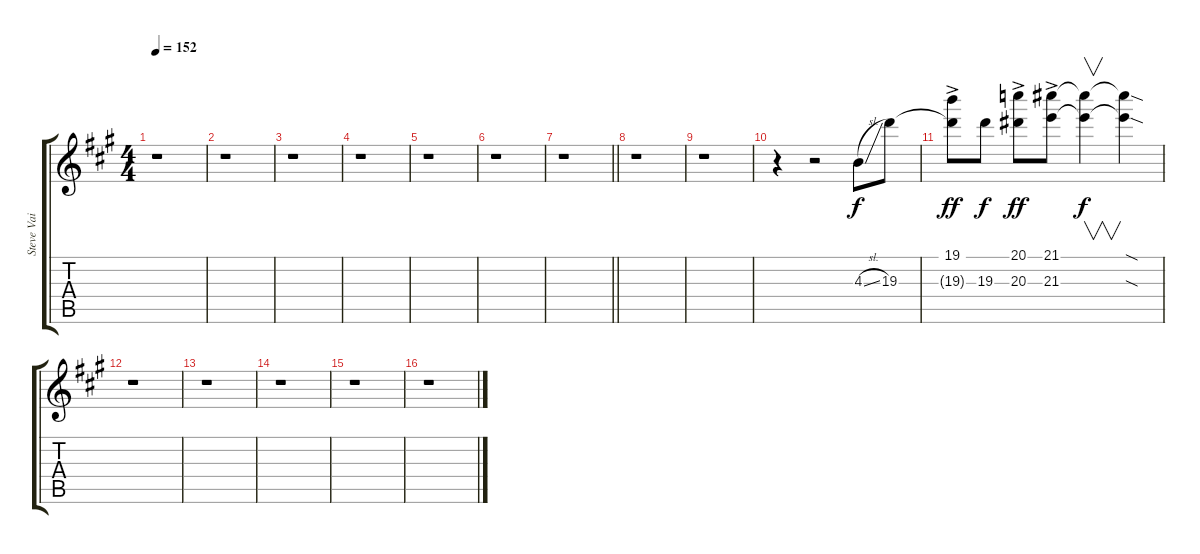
\track ("Steve Vai Lead" "Steve Vai ") {instrument overdrivenguitar}
\staff {score tabs}
\tuning (E4 B3 G3 D3 A2 E2) {hide}
\ts (4 4)
\tempo 152
\clef g2
\ks a
r.1{dy f} |
r.1 |
r.1 |
r.1 |
r.1 |
r.1 |
\barLineRight lightlight
r.1 |
r.1 |
r.1 |
r.4 r.2 4.3{sl}.8 19.3.8 |
(19.1{ac} 19.3{t}).8{dy ff} 19.3.8{dy f} (20.1{ac} 20.3{ac}).8{dy ff} (21.1{ac} 21.3{ac}).8 (21.1{t} 21.3{t}).4{v dy f} (21.1{sod t} 21.3{sod t}).4 |
r.1 |
r.1 |
r.1 |
r.1 |
r.1
